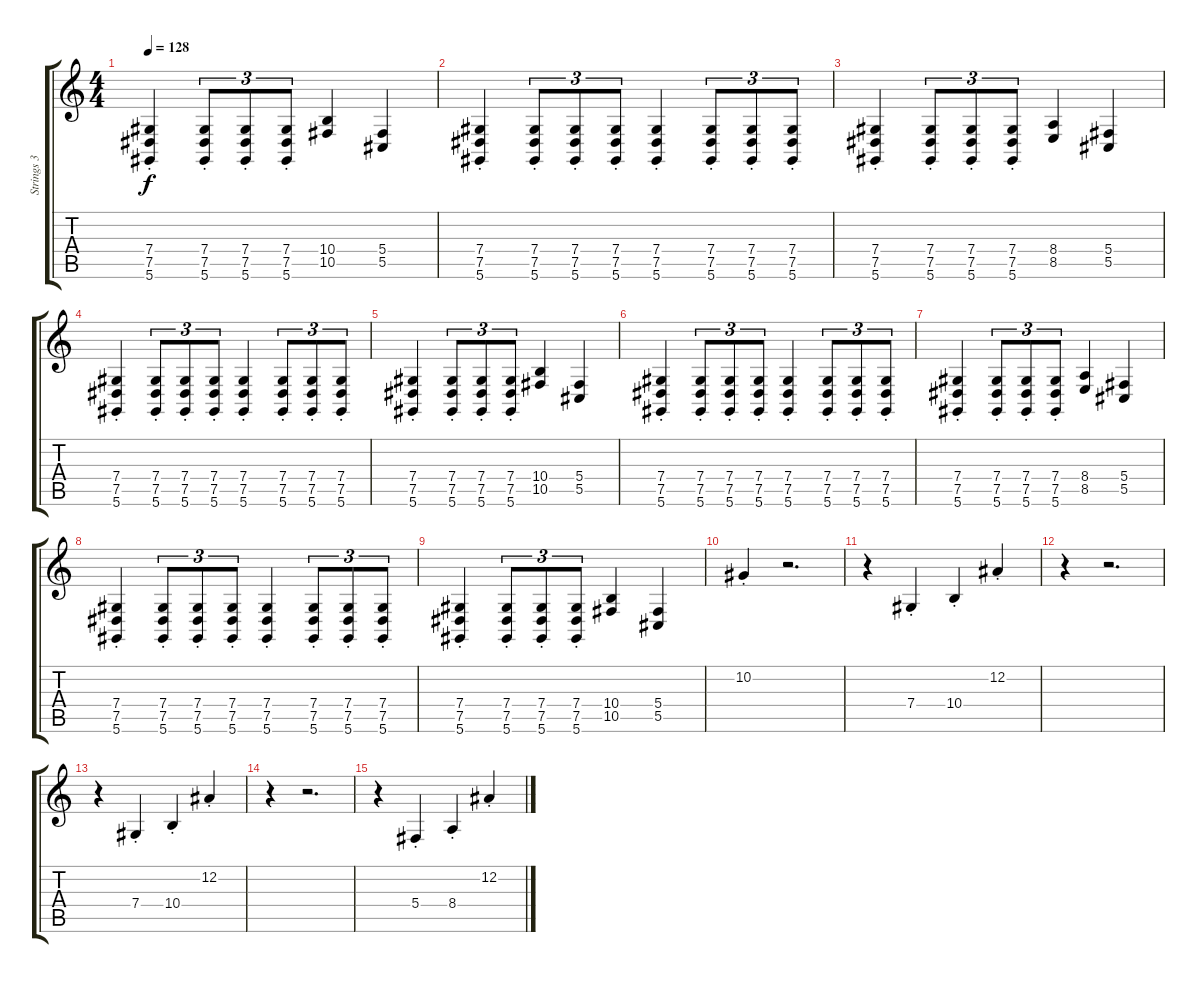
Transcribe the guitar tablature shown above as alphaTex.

\track ("Strings 3" "Strings 3") {instrument stringensemble2}
\staff {score tabs}
\tuning (Eb4 Bb3 Gb3 Db3 Ab2 Eb2) {hide}
\ts (4 4)
\tempo 128
\clef g2
\ks c
(7.4{st} 7.5{st} 5.6{st}).4{dy f} (7.4{st} 7.5{st} 5.6{st}).8{tu (3 2)} (7.4{st} 7.5{st} 5.6{st}).8{tu (3 2)} (7.4{st} 7.5{st} 5.6{st}).8{tu (3 2)} (10.4 10.5).4 (5.4 5.5).4 |
(7.4{st} 7.5{st} 5.6{st}).4{volume 10} (7.4{st} 7.5{st} 5.6{st}).8{tu (3 2)} (7.4{st} 7.5{st} 5.6{st}).8{tu (3 2)} (7.4{st} 7.5{st} 5.6{st}).8{tu (3 2)} (7.4{st} 7.5{st} 5.6{st}).4 (7.4{st} 7.5{st} 5.6{st}).8{tu (3 2)} (7.4{st} 7.5{st} 5.6{st}).8{tu (3 2)} (7.4{st} 7.5{st} 5.6{st}).8{tu (3 2)} |
(7.4{st} 7.5{st} 5.6{st}).4 (7.4{st} 7.5{st} 5.6{st}).8{tu (3 2)} (7.4{st} 7.5{st} 5.6{st}).8{tu (3 2)} (7.4{st} 7.5{st} 5.6{st}).8{tu (3 2)} (8.4 8.5).4 (5.4 5.5).4 |
(7.4{st} 7.5{st} 5.6{st}).4 (7.4{st} 7.5{st} 5.6{st}).8{tu (3 2)} (7.4{st} 7.5{st} 5.6{st}).8{tu (3 2)} (7.4{st} 7.5{st} 5.6{st}).8{tu (3 2)} (7.4{st} 7.5{st} 5.6{st}).4 (7.4{st} 7.5{st} 5.6{st}).8{tu (3 2)} (7.4{st} 7.5{st} 5.6{st}).8{tu (3 2)} (7.4{st} 7.5{st} 5.6{st}).8{tu (3 2)} |
(7.4{st} 7.5{st} 5.6{st}).4 (7.4{st} 7.5{st} 5.6{st}).8{tu (3 2)} (7.4{st} 7.5{st} 5.6{st}).8{tu (3 2)} (7.4{st} 7.5{st} 5.6{st}).8{tu (3 2)} (10.4 10.5).4 (5.4 5.5).4 |
(7.4{st} 7.5{st} 5.6{st}).4{volume 10} (7.4{st} 7.5{st} 5.6{st}).8{tu (3 2)} (7.4{st} 7.5{st} 5.6{st}).8{tu (3 2)} (7.4{st} 7.5{st} 5.6{st}).8{tu (3 2)} (7.4{st} 7.5{st} 5.6{st}).4 (7.4{st} 7.5{st} 5.6{st}).8{tu (3 2)} (7.4{st} 7.5{st} 5.6{st}).8{tu (3 2)} (7.4{st} 7.5{st} 5.6{st}).8{tu (3 2)} |
(7.4{st} 7.5{st} 5.6{st}).4 (7.4{st} 7.5{st} 5.6{st}).8{tu (3 2)} (7.4{st} 7.5{st} 5.6{st}).8{tu (3 2)} (7.4{st} 7.5{st} 5.6{st}).8{tu (3 2)} (8.4 8.5).4 (5.4 5.5).4 |
(7.4{st} 7.5{st} 5.6{st}).4 (7.4{st} 7.5{st} 5.6{st}).8{tu (3 2)} (7.4{st} 7.5{st} 5.6{st}).8{tu (3 2)} (7.4{st} 7.5{st} 5.6{st}).8{tu (3 2)} (7.4{st} 7.5{st} 5.6{st}).4 (7.4{st} 7.5{st} 5.6{st}).8{tu (3 2)} (7.4{st} 7.5{st} 5.6{st}).8{tu (3 2)} (7.4{st} 7.5{st} 5.6{st}).8{tu (3 2)} |
(7.4{st} 7.5{st} 5.6{st}).4 (7.4{st} 7.5{st} 5.6{st}).8{tu (3 2)} (7.4{st} 7.5{st} 5.6{st}).8{tu (3 2)} (7.4{st} 7.5{st} 5.6{st}).8{tu (3 2)} (10.4 10.5).4 (5.4 5.5).4 |
10.2{st}.4{volume 16 balance 8 instrument stringensemble2} r.2{d} |
r.4 7.4{st}.4 10.4{st}.4 12.2{st}.4 |
r.4 r.2{d} |
r.4 7.4{st}.4 10.4{st}.4 12.2{st}.4 |
r.4 r.2{d} |
r.4 5.4{st}.4 8.4{st}.4 12.2{st}.4
